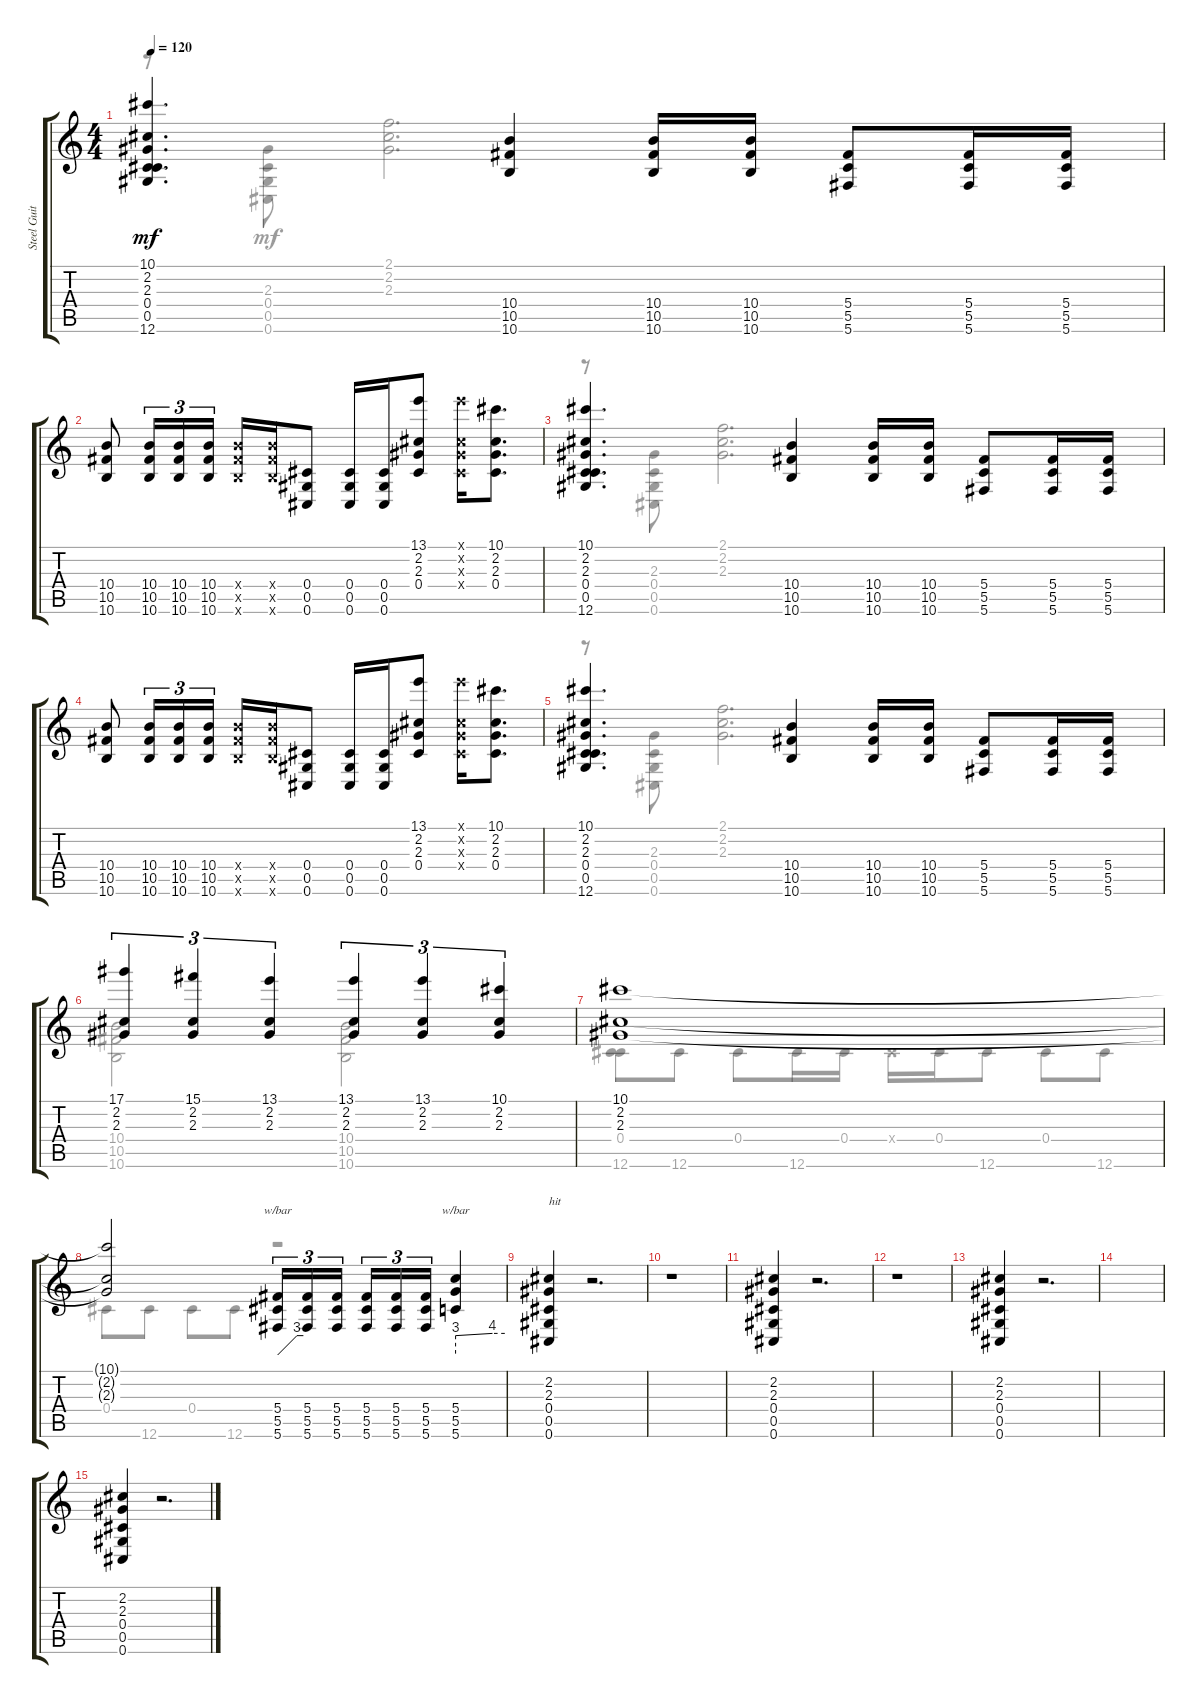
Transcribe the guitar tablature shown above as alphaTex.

\track ("Steel Guitar" "Steel Guit") {instrument acousticguitarsteel}
\staff {score tabs}
\tuning (Eb4 B3 Gb3 Db3 Ab2 Db2) {hide}
\voice
\ts (4 4)
\tempo 120
\clef g2
\ks c
(10.1 2.2 2.3 0.4 0.5 12.6).4{d dy mf} (10.4 10.5 10.6).4 (10.4 10.5 10.6).16 (10.4 10.5 10.6).16 (5.4 5.5 5.6).8 (5.4 5.5 5.6).16 (5.4 5.5 5.6).16 |
(10.4 10.5 10.6).8 (10.4 10.5 10.6).16{tu (3 2)} (10.4 10.5 10.6).16{tu (3 2)} (10.4 10.5 10.6).16{tu (3 2)} (10.4{x} 10.5{x} 10.6{x}).16 (10.4{x} 10.5{x} 10.6{x}).16 (0.4 0.5 0.6).8 (0.4 0.5 0.6).16 (0.4 0.5 0.6).16 (13.1 2.2 2.3 0.4).8 (13.1{x} 2.2{x} 2.3{x} 0.4{x}).16 (10.1 2.2 2.3 0.4).8{d} |
(10.1 2.2 2.3 0.4 0.5 12.6).4{d} (10.4 10.5 10.6).4 (10.4 10.5 10.6).16 (10.4 10.5 10.6).16 (5.4 5.5 5.6).8 (5.4 5.5 5.6).16 (5.4 5.5 5.6).16 |
(10.4 10.5 10.6).8 (10.4 10.5 10.6).16{tu (3 2)} (10.4 10.5 10.6).16{tu (3 2)} (10.4 10.5 10.6).16{tu (3 2)} (10.4{x} 10.5{x} 10.6{x}).16 (10.4{x} 10.5{x} 10.6{x}).16 (0.4 0.5 0.6).8 (0.4 0.5 0.6).16 (0.4 0.5 0.6).16 (13.1 2.2 2.3 0.4).8 (13.1{x} 2.2{x} 2.3{x} 0.4{x}).16 (10.1 2.2 2.3 0.4).8{d} |
(10.1 2.2 2.3 0.4 0.5 12.6).4{d} (10.4 10.5 10.6).4 (10.4 10.5 10.6).16 (10.4 10.5 10.6).16 (5.4 5.5 5.6).8 (5.4 5.5 5.6).16 (5.4 5.5 5.6).16 |
(17.1 2.2 2.3).4{tu (3 2)} (15.1 2.2 2.3).4{tu (3 2)} (13.1 2.2 2.3).4{tu (3 2)} (13.1 2.2 2.3).4{tu (3 2)} (13.1 2.2 2.3).4{tu (3 2)} (10.1 2.2 2.3).4{tu (3 2)} |
(10.1 2.2 2.3).1 |
(10.1{t} 2.2{t} 2.3{t}).2 (5.4 5.5 5.6).16{tu (3 2) tbe (custom default 0 0 45 12 60 12)} (5.4 5.5 5.6).16{tu (3 2)} (5.4 5.5 5.6).16{tu (3 2)} (5.4 5.5 5.6).16{tu (3 2)} (5.4 5.5 5.6).16{tu (3 2)} (5.4 5.5 5.6).16{tu (3 2)} (5.4 5.5 5.6).4{tbe (custom default 0 12 45 16 60 16)} |
(2.2 2.3 0.4 0.5 0.6).4{txt "hit"} r.2{d} |
r.1 |
(2.2 2.3 0.4 0.5 0.6).4 r.2{d} |
r.1 |
(2.2 2.3 0.4 0.5 0.6).4 r.2{d} |
|
(2.2 2.3 0.4 0.5 0.6).4 r.2{d} |
\voice
\clef g2
\ottava regular
\simile none
\ks c
r.8{dy mf} (2.3 0.4 0.5 0.6).8 (2.1 2.2 2.3).2{d} |
|
r.8 (2.3 0.4 0.5 0.6).8 (2.1 2.2 2.3).2{d} |
|
r.8 (2.3 0.4 0.5 0.6).8 (2.1 2.2 2.3).2{d} |
(10.4 10.5 10.6).2 (10.4 10.5 10.6).2 |
(0.4 12.6).8 12.6.8 0.4.8 12.6.16 0.4.16 0.4{x}.16 0.4.16 12.6.8 0.4.8 12.6.8 |
0.4.8 12.6.8 0.4.8 12.6.8 r.2 |
|
|
|
|
|
|
|
